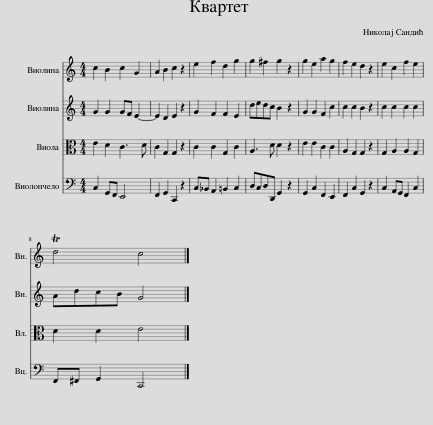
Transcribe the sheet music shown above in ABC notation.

X:1
%%score 1 2 3 4
L:1/8
M:4/4
I:linebreak $
K:C
V:1 treble
V:2 treble
V:3 alto
V:4 bass
V:1
 c2 B2 c2 G2 | A2 B2 c2 z2 | e2 f2 d2 g2 | g2 ^f2 g2 z2 | g2 e2 a2 g2 | %5
 f2 e2 d2 z2 | e2 c2 f2 e2 |$ Td4 c4 |] %8
V:2
 G2 G2 GF E2- | E2 D2 E2 z2 | G2 F2 F2 E2 | dedc B2 z2 | G2 G2 F2 c2 | %5
 c2 c2 B2 z2 | c2 c2 c2 c2 |$ AdcB G4 |] %8
V:3
 E2 D2 C3 D | C2 G,2 G,2 z2 | C2 C2 G,2 C2 | A,3 D D2 z2 | E2 E2 C2 C2 | %5
 A,2 G,2 G,2 z2 | G,2 A,2 A,2 G,2 |$ D2 D2 E4 |] %8
V:4
 C,2 G,,F,, E,,4 | F,,2 G,,2 C,,2 z2 | C,_B,, A,,2 =B,,2 C,2 | D,C,D,D,, G,,2 z2 | G,,2 C,2 F,,2 E,,2 | %5
 F,,2 C,2 G,,2 z2 | C,2 A,,G,, F,,2 C,2 |$ F,,^F,, G,,2 C,,4 |] %8
